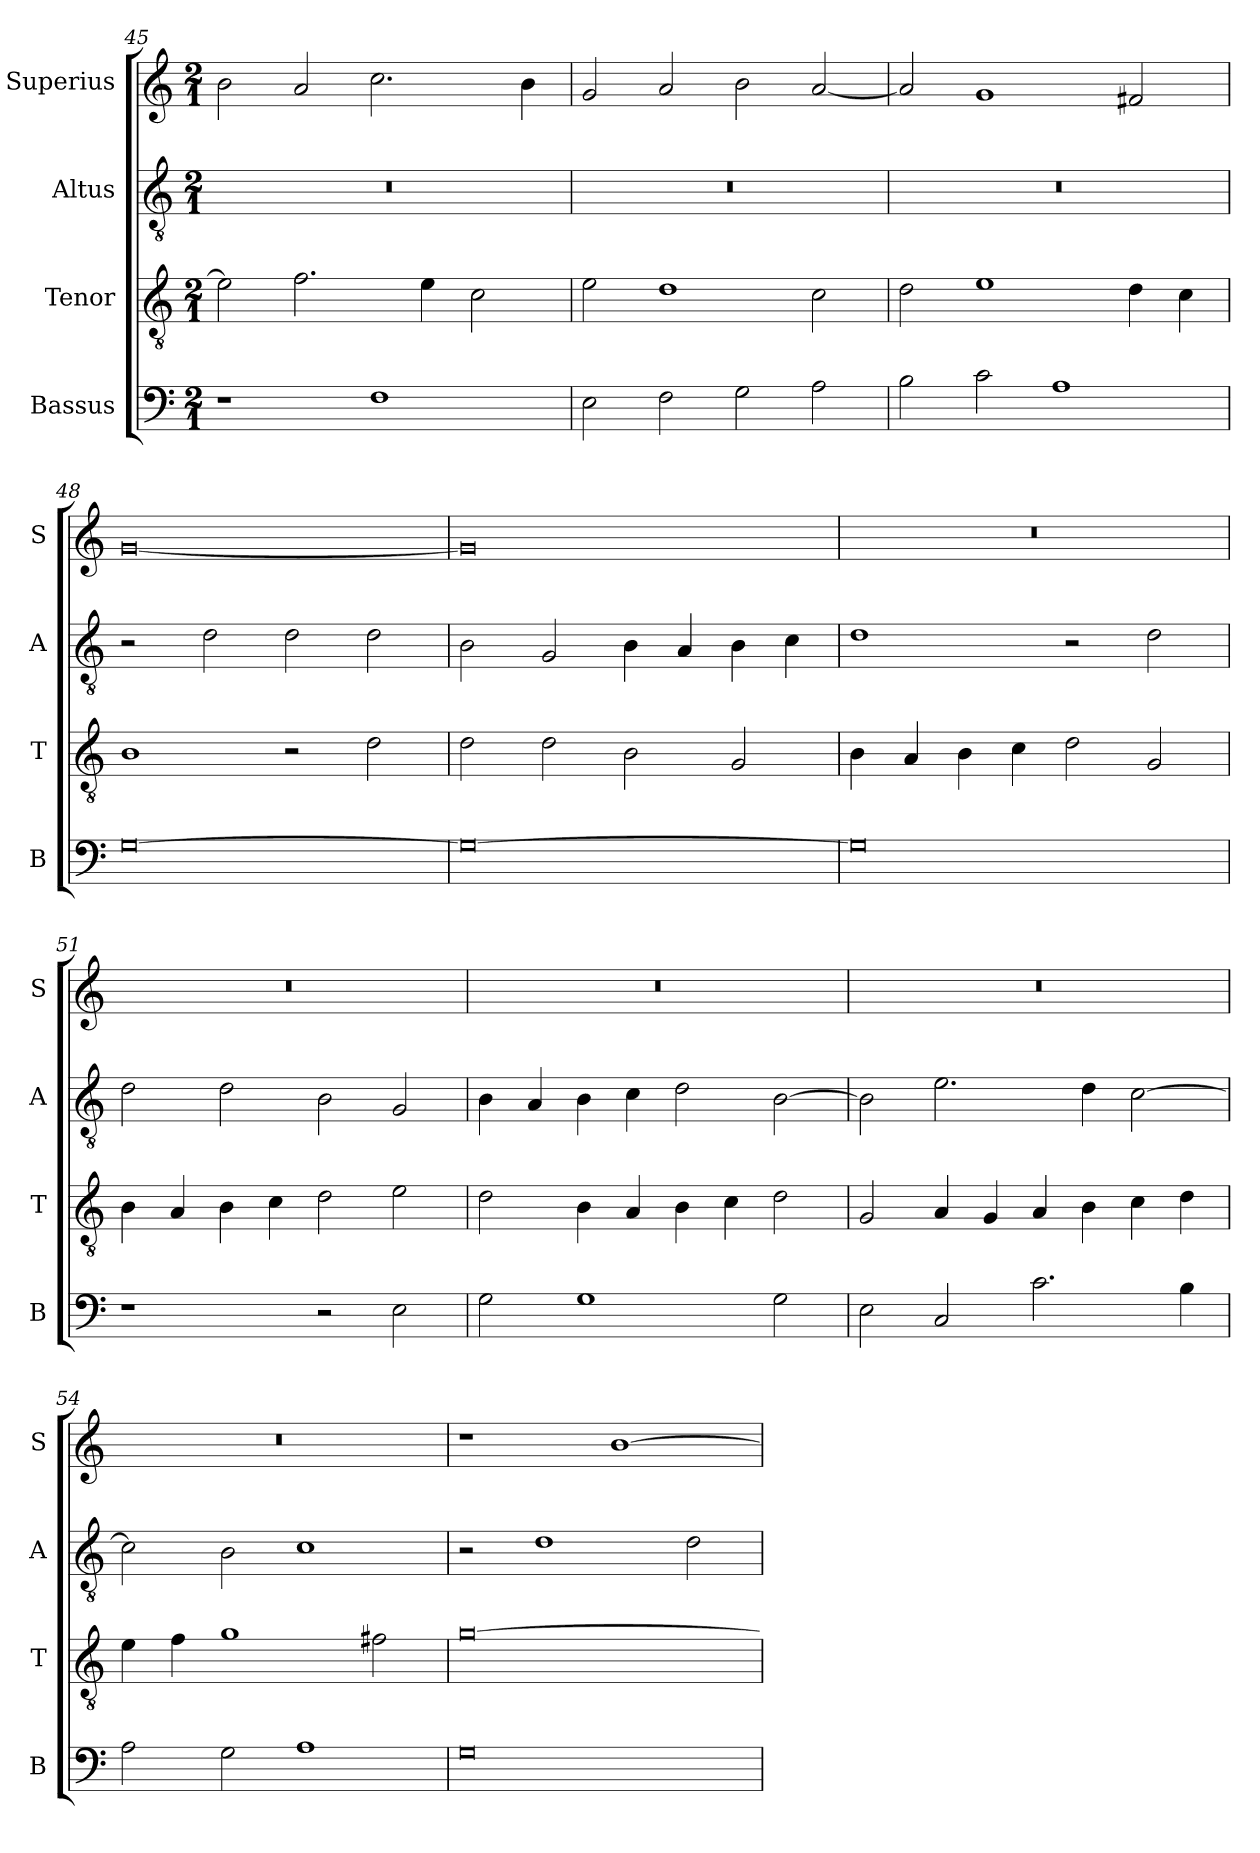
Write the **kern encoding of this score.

**kern	**kern	**kern	**kern
*part4	*part3	*part2	*part1
*staff4	*staff3	*staff2	*staff1
*I"Bassus	*I"Tenor	*I"Altus	*I"Superius
*I'B	*I'T	*I'A	*I'S
*clefF4	*clefGv2	*clefGv2	*clefG2
*k[]	*k[]	*k[]	*k[]
*M2/1	*M2/1	*M2/1	*M2/1
=45	=45	=45	=45
1r	2e\]	0r	2b\
.	2.f\	.	2a/
1F	.	.	2.cc\
.	4e\	.	.
.	2c\	.	.
.	.	.	4b\
=46	=46	=46	=46
2E\	2e\	0r	2g/
2F\	1d	.	2a/
2G\	.	.	2b\
2A\	2c\	.	[2a/
=47	=47	=47	=47
2B\	2d\	0r	2a/]
2c\	1e	.	1g
1A	.	.	.
.	4d\	.	2f#X/
.	4c\	.	.
=48	=48	=48	=48
[0G	1B	2r	[0g
.	.	2d\	.
.	2r	2d\	.
.	2d\	2d\	.
=49	=49	=49	=49
0G_	2d\	2B\	0g]
.	2d\	2G/	.
.	2B\	4B\	.
.	.	4A/	.
.	2G/	4B\	.
.	.	4c\	.
=50	=50	=50	=50
0G]	4B\	1d	0r
.	4A/	.	.
.	4B\	.	.
.	4c\	.	.
.	2d\	2r	.
.	2G/	2d\	.
=51	=51	=51	=51
1r	4B\	2d\	0r
.	4A/	.	.
.	4B\	2d\	.
.	4c\	.	.
2r	2d\	2B\	.
2E\	2e\	2G/	.
=52	=52	=52	=52
2G\	2d\	4B\	0r
.	.	4A/	.
1G	4B\	4B\	.
.	4A/	4c\	.
.	4B\	2d\	.
.	4c\	.	.
2G\	2d\	[2B\	.
=53	=53	=53	=53
2E\	2G/	2B\]	0r
2C/	4A/	2.e\	.
.	4G/	.	.
2.c\	4A/	.	.
.	4B\	4d\	.
.	4c\	[2c\	.
4B\	4d\	.	.
=54	=54	=54	=54
2A\	4e\	2c\]	0r
.	4f\	.	.
2G\	1g	2B\	.
1A	.	1c	.
.	2f#X\	.	.
=55	=55	=55	=55
0G	[0g	2r	1r
.	.	1d	.
.	.	.	[1b
.	.	2d\	.
=	=	=	=
*-	*-	*-	*-
